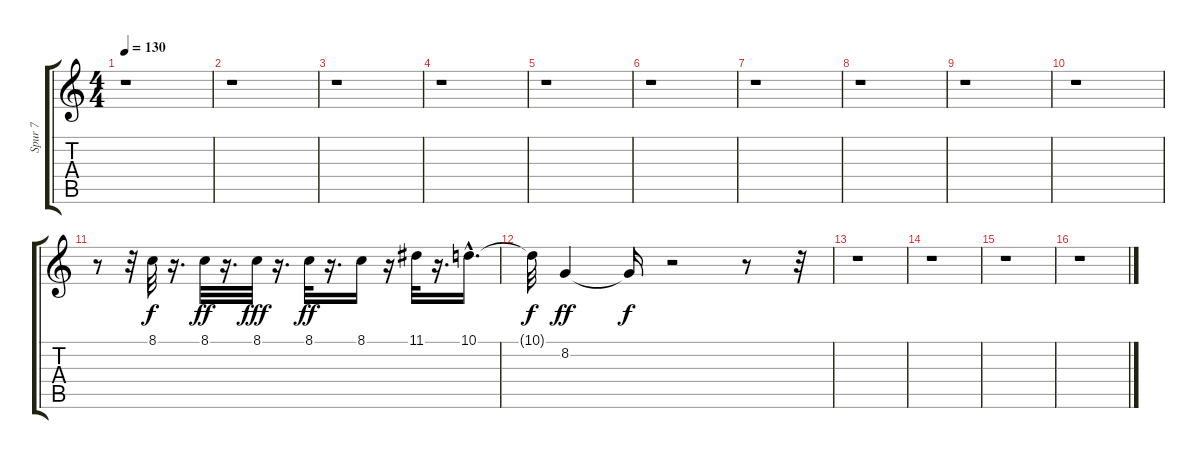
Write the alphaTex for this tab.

\track ("Spur 7" "Spur 7") {instrument marimba}
\staff {score tabs}
\tuning (E4 B3 G3 D3 A2 E2) {hide}
\ts (4 4)
\tempo 130
\clef g2
\ks c
r.1{dy f} |
r.1 |
r.1 |
r.1 |
r.1 |
r.1 |
r.1 |
r.1 |
r.1 |
r.1 |
r.8 r.32 8.1.32 r.16{d} 8.1.32{dy ff} r.16{d} 8.1.32{dy fff} r.16{d} 8.1.32{dy ff} r.16{d} 8.1.16 r.16 11.1.32 r.16{d} 10.1{hac}.16{d} |
10.1{t}.32{dy f} 8.2.4{dy ff} 8.2{t}.16{dy f} r.2 r.8 r.32 |
r.1 |
r.1 |
r.1 |
r.1
